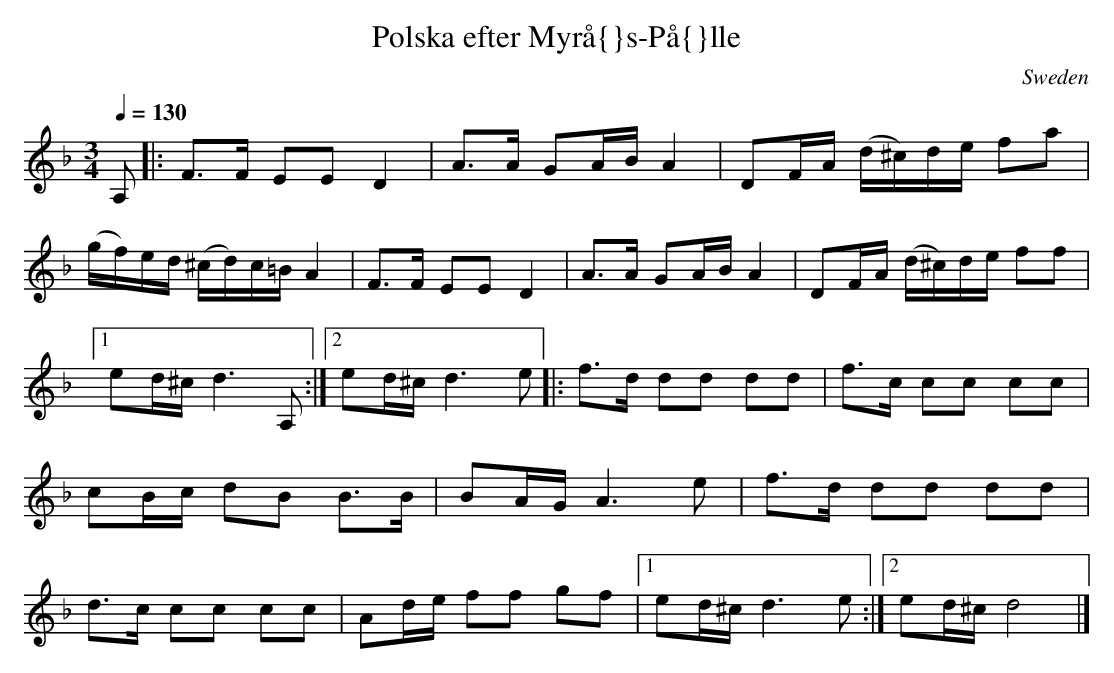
X:1
T:Polska efter Myr\aa{}s-P\aa{}lle
Q:1/4=130
O:Sweden
M:3/4
L:1/8
K:Dm
A,|:\
F>F EE D2|A>A GA/B/ A2|DF/A/ (d/^c/)d/e/ fa|(g/f/)e/d/ (^c/d/)c/=B/ A2|\
F>F EE D2|A>A GA/B/ A2|DF/A/ (d/^c/)d/e/ ff|1 ed/^c/ d3 A,:|2 ed/^c/ d3 e|:\
f>d dd dd|f>c cc cc|cB/c/ dB B>B|BA/G/ A3 e|f>d dd dd|\
d>c cc cc|Ad/e/ ff gf|1 ed/^c/ d3 e:|2 ed/^c/ d4|]
